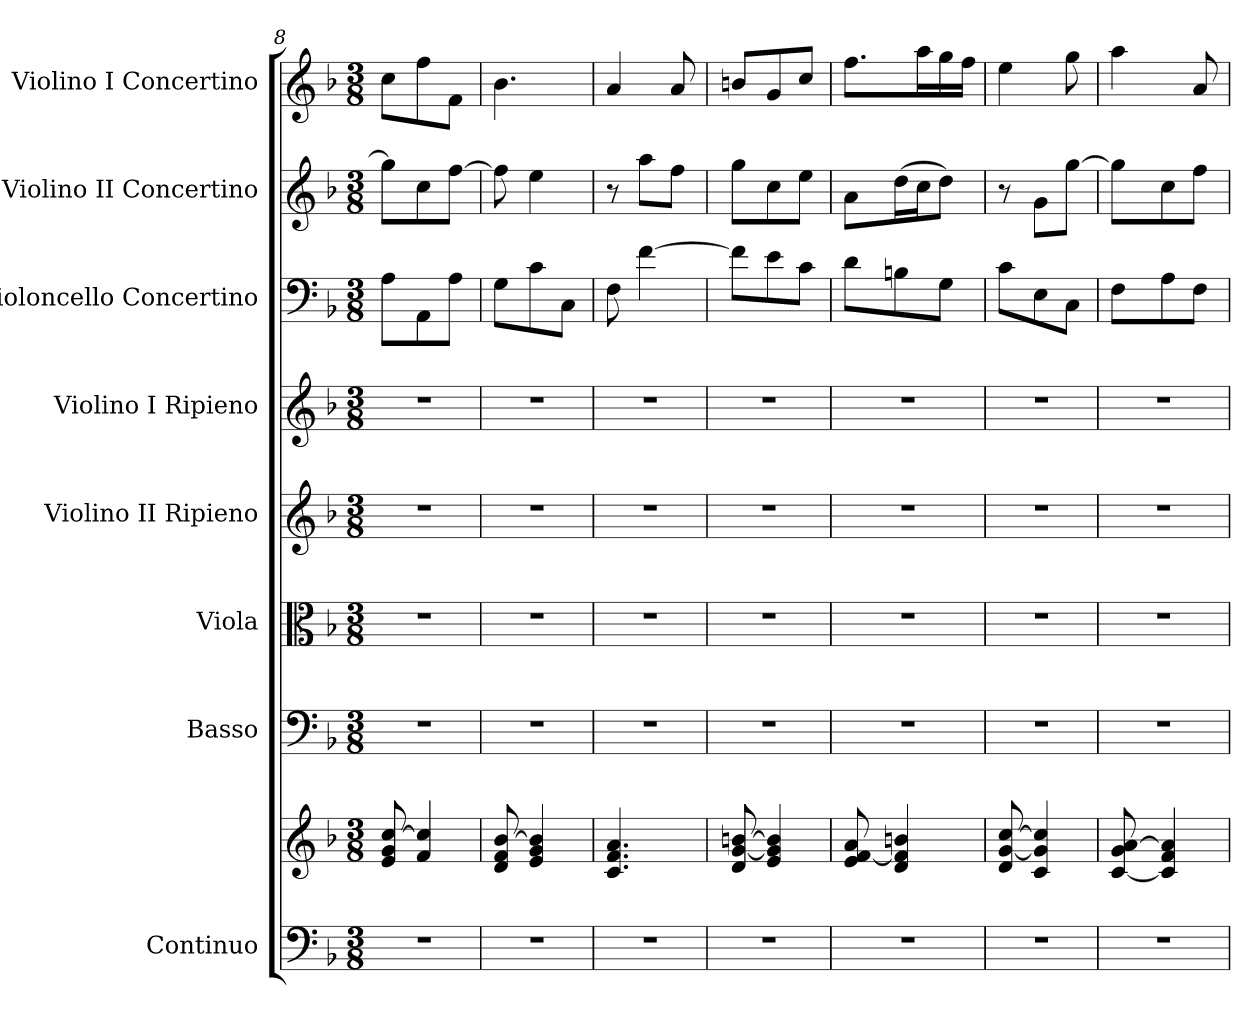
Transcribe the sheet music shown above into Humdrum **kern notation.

**kern	**kern	**kern	**kern	**kern	**kern	**kern	**kern	**kern
*part8	*part8	*part7	*part6	*part5	*part4	*part3	*part2	*part1
*staff9	*staff8	*staff7	*staff6	*staff5	*staff4	*staff3	*staff2	*staff1
*I"Continuo	*	*I"Basso	*I"Viola	*I"Violino II Ripieno	*I"Violino I Ripieno	*I"Violoncello Concertino	*I"Violino II Concertino	*I"Violino I Concertino
*	*	*	*	*	*	*I'Vc	*I'Vln	*I'Vln
*clefF4	*clefG2	*clefF4	*clefC3	*clefG2	*clefG2	*clefF4	*clefG2	*clefG2
*k[b-]	*k[b-]	*k[b-]	*k[b-]	*k[b-]	*k[b-]	*k[b-]	*k[b-]	*k[b-]
*M3/8	*M3/8	*M3/8	*M3/8	*M3/8	*M3/8	*M3/8	*M3/8	*M3/8
=8	=8	=8	=8	=8	=8	=8	=8	=8
4.r	8e/ 8g/ [8cc/	4.r	4.r	4.r	4.r	8A\L	8gg\L]	8cc\L
.	4f/ 4cc/]	.	.	.	.	8AA\	8cc\	8ff\
.	.	.	.	.	.	8A\J	[8ff\J	8f\J
=9	=9	=9	=9	=9	=9	=9	=9	=9
4.r	8d/ 8f/ [8b-/	4.r	4.r	4.r	4.r	8G\L	8ff\]	4.b-\
.	4e/ 4g/ 4b-/]	.	.	.	.	8c\	4ee\	.
.	.	.	.	.	.	8C\J	.	.
=10	=10	=10	=10	=10	=10	=10	=10	=10
4.r	4.c/ 4.f/ 4.a/	4.r	4.r	4.r	4.r	8F\	8r	4a/
.	.	.	.	.	.	[4f\	8aa\L	.
.	.	.	.	.	.	.	8ff\J	8a/
=11	=11	=11	=11	=11	=11	=11	=11	=11
4.r	8d/ [8g/ [8bn/	4.r	4.r	4.r	4.r	8f\L]	8gg\L	8bn/L
.	4e/ 4g/] 4b/]	.	.	.	.	8e\	8cc\	8g/
.	.	.	.	.	.	8c\J	8ee\J	8cc/J
=12	=12	=12	=12	=12	=12	=12	=12	=12
4.r	8e/ [8f/ 8a/	4.r	4.r	4.r	4.r	8d\L	8a\L	8.ff\L
.	4d/ 4f/] 4bn/	.	.	.	.	8Bn\	(>16dd\L	.
.	.	.	.	.	.	.	16cc\J	16aa\L
.	.	.	.	.	.	8G\J	8dd\J)	16gg\
.	.	.	.	.	.	.	.	16ff\JJ
=13	=13	=13	=13	=13	=13	=13	=13	=13
4.r	8d/ [8g/ [8cc/	4.r	4.r	4.r	4.r	8c\L	8r	4ee\
.	4c/ 4g/] 4cc/]	.	.	.	.	8E\	8g\L	.
.	.	.	.	.	.	8C\J	[8gg\J	8gg\
=14	=14	=14	=14	=14	=14	=14	=14	=14
4.r	[8c/ 8g/ [8a/	4.r	4.r	4.r	4.r	8F\L	8gg\L]	4aa\
.	4c/] 4f/ 4a/]	.	.	.	.	8A\	8cc\	.
.	.	.	.	.	.	8F\J	8ff\J	8a/
=	=	=	=	=	=	=	=	=
*-	*-	*-	*-	*-	*-	*-	*-	*-
